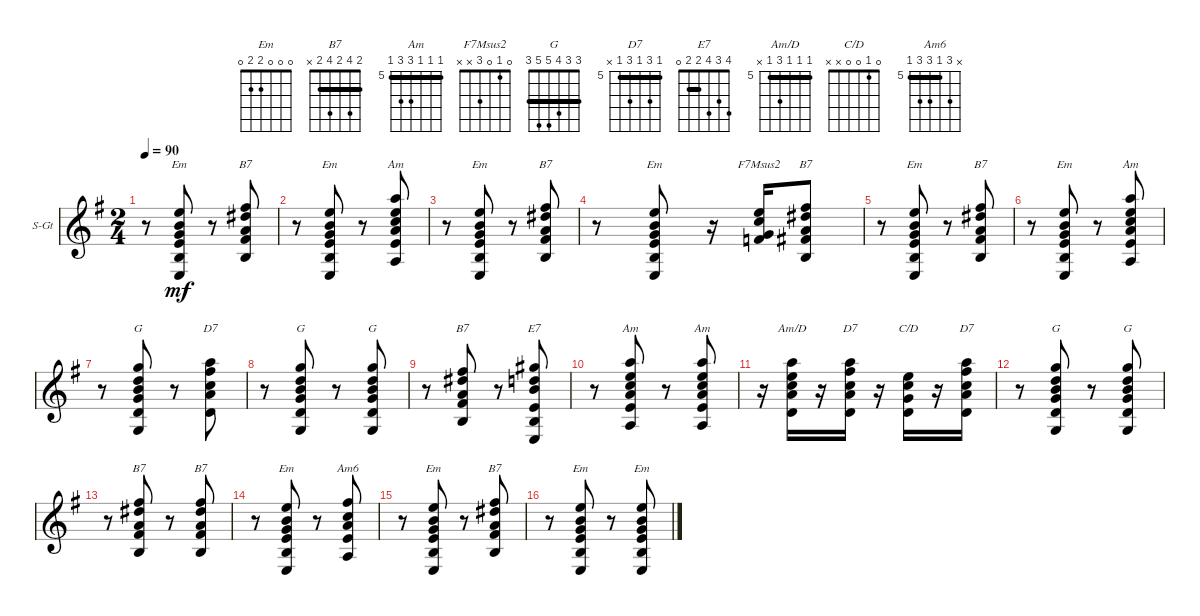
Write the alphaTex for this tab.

\defaultSystemsLayout 4
\bracketExtendMode groupsimilarinstruments
\firstSystemTrackNameOrientation horizontal
\otherSystemsTrackNameOrientation horizontal
\track ("Steel Guitar" "S-Gt") {instrument acousticguitarsteel}
\staff {score}
\tuning (E4 B3 G3 D3 A2 E2)
\chord ("Em" 0 0 0 2 2 0)
\chord ("B7" 2 4 2 4 2 x) {barre (2 2)}
\chord ("Am" 5 5 5 7 7 5) {firstfret 5 barre (5 5 5)}
\chord ("F7Msus2" 0 1 0 3 x x)
\chord ("G" 3 3 4 5 5 3) {barre (3 3)}
\chord ("D7" 5 7 5 7 5 x) {firstfret 5 barre (5 5)}
\chord ("E7" 4 3 4 2 2 0) {barre 2}
\chord ("Am/D" 5 5 5 7 5 x) {firstfret 5 barre (5 5 5)}
\chord ("C/D" 0 1 0 0 x x)
\chord ("Am6" x 7 5 7 7 5) {firstfret 5 barre 5}
\ts (2 4)
\tempo 90
\clef g2
\ks eminor
r.8{dy mf instrument acousticguitarsteel} (0.6 2.5 2.4 0.3 0.2 0.1).8{ch "Em"} r.8 (2.5 4.4 2.3 4.2 2.1).8{ch "B7"} |
r.8 (0.6 2.5 2.4 0.3 0.2 0.1).8{ch "Em"} r.8 (5.6 7.5 7.4 5.3 5.2 5.1).8{ch "Am"} |
r.8 (0.6 2.5 2.4 0.3 0.2 0.1).8{ch "Em"} r.8 (2.5 4.4 2.3 4.2 2.1).8{ch "B7"} |
r.8 (0.6 2.5 2.4 0.3 0.2 0.1).8{ch "Em"} r.16 (3.4 0.3 1.2 0.1).16{ch "F7Msus2"} (2.5 4.4 2.3 4.2 2.1).8{ch "B7"} |
r.8 (0.6 2.5 2.4 0.3 0.2 0.1).8{ch "Em"} r.8 (2.5 4.4 2.3 4.2 2.1).8{ch "B7"} |
r.8 (0.6 2.5 2.4 0.3 0.2 0.1).8{ch "Em"} r.8 (5.6 7.5 7.4 5.3 5.2 5.1).8{ch "Am"} |
r.8 (3.6 5.5 5.4 4.3 3.2 3.1).8{ch "G"} r.8 (5.5 7.4 5.3 7.2 5.1).8{ch "D7"} |
r.8 (3.6 5.5 5.4 4.3 3.2 3.1).8{ch "G"} r.8 (3.6 5.5 5.4 4.3 3.2 3.1).8{ch "G"} |
r.8 (2.5 4.4 2.3 4.2 2.1).8{ch "B7"} r.8 (0.6 2.5 2.4 4.3 3.2 4.1).8{ch "E7"} |
r.8 (5.6 7.5 7.4 5.3 5.2 5.1).8{ch "Am"} r.8 (5.6 7.5 7.4 5.3 5.2 5.1).8{ch "Am"} |
r.16 (5.5 7.4 5.3 5.2 5.1).16{ch "Am/D"} r.16 (5.5 7.4 5.3 7.2 5.1).16{ch "D7"} r.16 (0.4 0.3 1.2 0.1).16{ch "C/D"} r.16 (5.5 7.4 5.3 7.2 5.1).16{ch "D7"} |
r.8 (3.6 5.5 5.4 4.3 3.2 3.1).8{ch "G"} r.8 (3.6 5.5 5.4 4.3 3.2 3.1).8{ch "G"} |
r.8 (2.5 4.4 2.3 4.2 2.1).8{ch "B7"} r.8 (2.5 4.4 2.3 4.2 2.1).8{ch "B7"} |
r.8 (0.6 2.5 2.4 0.3 0.2 0.1).8{ch "Em"} r.8 (5.6 7.5 7.4 5.3 7.2).8{ch "Am6"} |
r.8 (0.6 2.5 2.4 0.3 0.2 0.1).8{ch "Em"} r.8 (2.5 4.4 2.3 4.2 2.1).8{ch "B7"} |
r.8 (0.6 2.5 2.4 0.3 0.2 0.1).8{ch "Em"} r.8 (0.6 2.5 2.4 0.3 0.2 0.1).8{ch "Em"}
